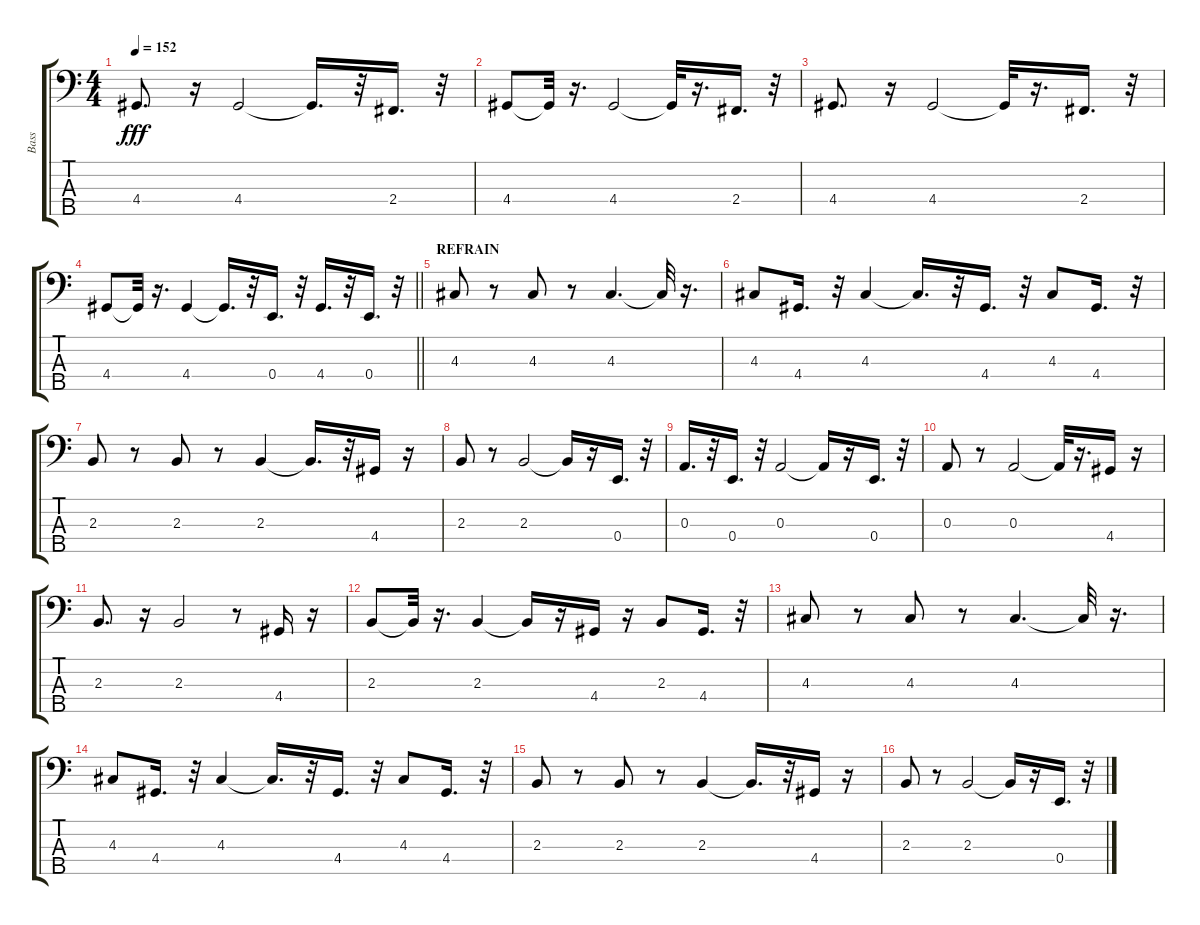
\track ("Bass" "Bass") {instrument fretlessbass}
\staff {score tabs}
\tuning (G2 D2 A1 E1 B0) {hide}
\ts (4 4)
\tempo 152
\clef f4
\ks c
4.4.8{d dy fff} r.16 4.4.2 4.4{t}.16{d} r.32 2.4.16{d} r.32 |
4.4.8 4.4{t}.32 r.16{d} 4.4.2 4.4{t}.32 r.16{d} 2.4.16{d} r.32 |
4.4.8{d} r.16 4.4.2 4.4{t}.32 r.16{d} 2.4.16{d} r.32 |
\barLineRight lightlight
4.4.8 4.4{t}.32 r.16{d} 4.4.4 4.4{t}.16{d} r.32 0.4.16{d} r.32 4.4.16{d} r.32 0.4.16{d} r.32 |
\section ("" "REFRAIN")
4.3.8 r.8 4.3.8 r.8 4.3.4{d} 4.3{t}.32 r.16{d} |
4.3.8 4.4.16{d} r.32 4.3.4 4.3{t}.16{d} r.32 4.4.16{d} r.32 4.3.8 4.4.16{d} r.32 |
2.3.8 r.8 2.3.8 r.8 2.3.4 2.3{t}.16{d} r.32 4.4.16 r.16 |
2.3.8 r.8 2.3.2 2.3{t}.16 r.16 0.4.16{d} r.32 |
0.3.16{d} r.32 0.4.16{d} r.32 0.3.2 0.3{t}.16 r.16 0.4.16{d} r.32 |
0.3.8 r.8 0.3.2 0.3{t}.32 r.16{d} 4.4.16 r.16 |
2.3.8{d} r.16 2.3.2 r.8 4.4.16 r.16 |
2.3.8 2.3{t}.32 r.16{d} 2.3.4 2.3{t}.16 r.16 4.4.16 r.16 2.3.8 4.4.16{d} r.32 |
4.3.8 r.8 4.3.8 r.8 4.3.4{d} 4.3{t}.32 r.16{d} |
4.3.8 4.4.16{d} r.32 4.3.4 4.3{t}.16{d} r.32 4.4.16{d} r.32 4.3.8 4.4.16{d} r.32 |
2.3.8 r.8 2.3.8 r.8 2.3.4 2.3{t}.16{d} r.32 4.4.16 r.16 |
2.3.8 r.8 2.3.2 2.3{t}.16 r.16 0.4.16{d} r.32
